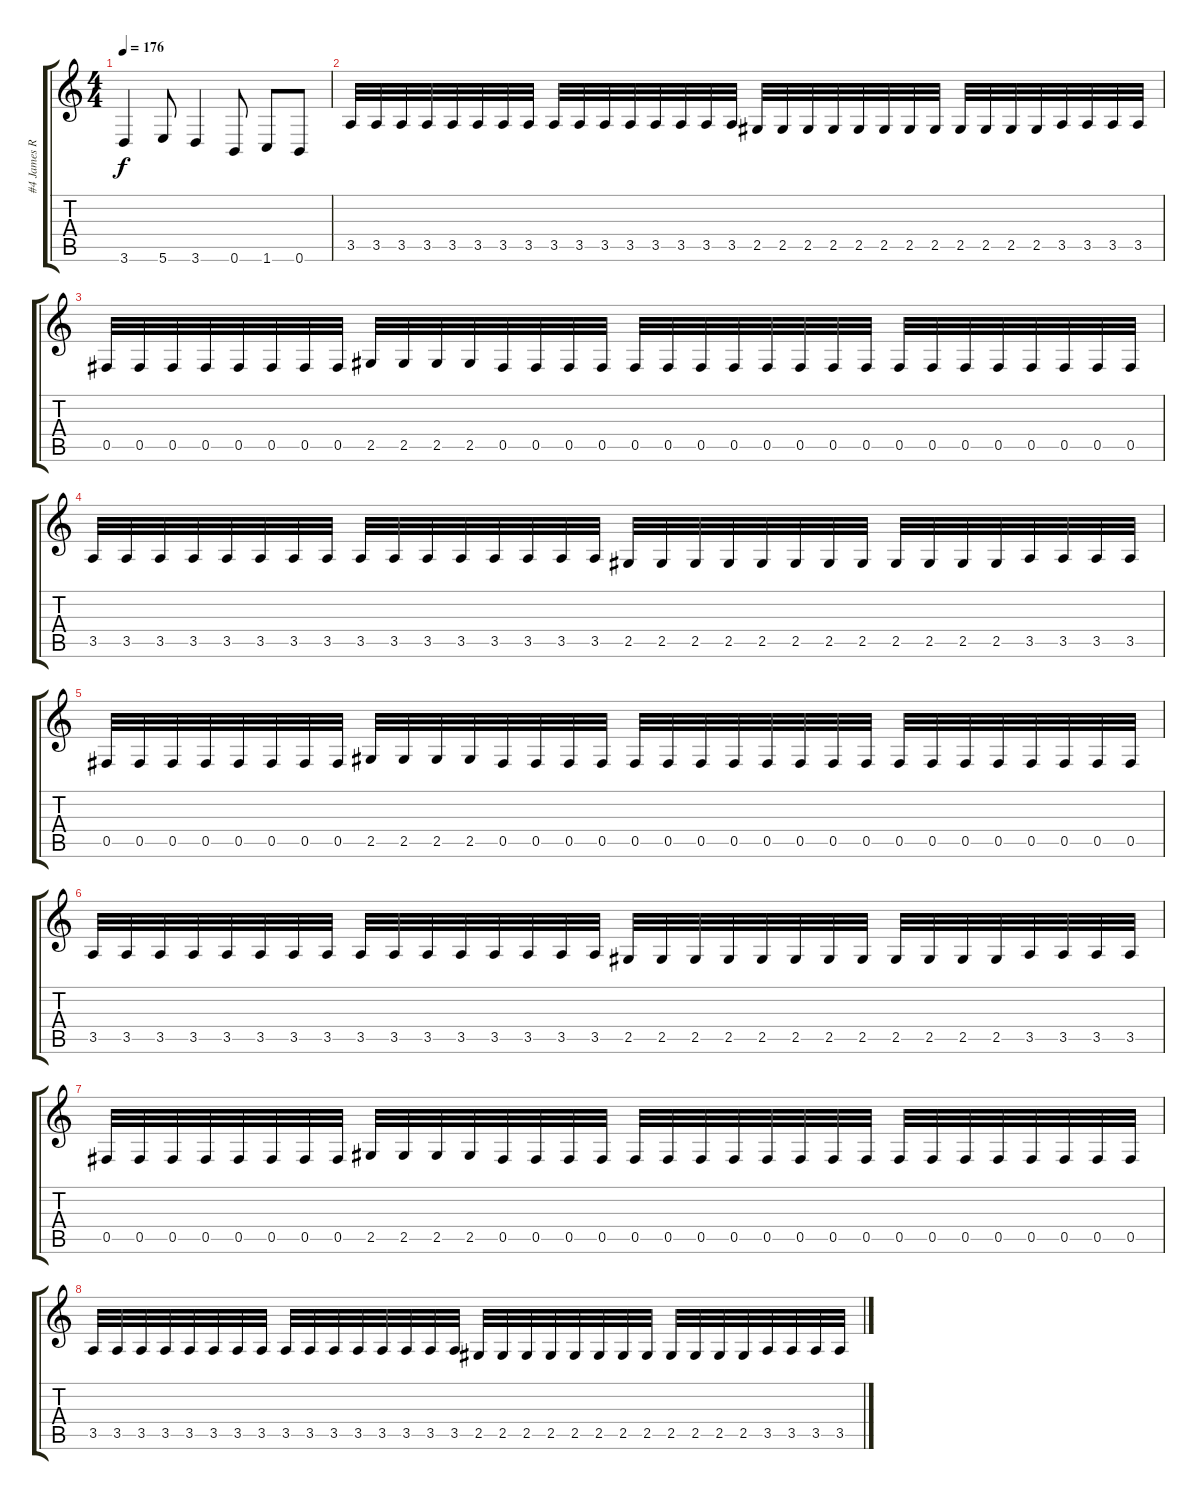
\track ("#4 James Root - 1nd Guitar (rythm) " "#4 James R") {instrument distortionguitar}
\staff {score tabs}
\tuning (Db4 Ab3 E3 B2 Gb2 B1) {hide}
\ts (4 4)
\tempo 176
\clef g2
\ks c
3.6.4{dy f} 5.6.8 3.6.4 0.6.8 1.6.8 0.6.8 |
3.5.32 3.5.32 3.5.32 3.5.32 3.5.32 3.5.32 3.5.32 3.5.32 3.5.32 3.5.32 3.5.32 3.5.32 3.5.32 3.5.32 3.5.32 3.5.32 2.5.32 2.5.32 2.5.32 2.5.32 2.5.32 2.5.32 2.5.32 2.5.32 2.5.32 2.5.32 2.5.32 2.5.32 3.5.32 3.5.32 3.5.32 3.5.32 |
0.5.32 0.5.32 0.5.32 0.5.32 0.5.32 0.5.32 0.5.32 0.5.32 2.5.32 2.5.32 2.5.32 2.5.32 0.5.32 0.5.32 0.5.32 0.5.32 0.5.32 0.5.32 0.5.32 0.5.32 0.5.32 0.5.32 0.5.32 0.5.32 0.5.32 0.5.32 0.5.32 0.5.32 0.5.32 0.5.32 0.5.32 0.5.32 |
3.5.32 3.5.32 3.5.32 3.5.32 3.5.32 3.5.32 3.5.32 3.5.32 3.5.32 3.5.32 3.5.32 3.5.32 3.5.32 3.5.32 3.5.32 3.5.32 2.5.32 2.5.32 2.5.32 2.5.32 2.5.32 2.5.32 2.5.32 2.5.32 2.5.32 2.5.32 2.5.32 2.5.32 3.5.32 3.5.32 3.5.32 3.5.32 |
0.5.32 0.5.32 0.5.32 0.5.32 0.5.32 0.5.32 0.5.32 0.5.32 2.5.32 2.5.32 2.5.32 2.5.32 0.5.32 0.5.32 0.5.32 0.5.32 0.5.32 0.5.32 0.5.32 0.5.32 0.5.32 0.5.32 0.5.32 0.5.32 0.5.32 0.5.32 0.5.32 0.5.32 0.5.32 0.5.32 0.5.32 0.5.32 |
3.5.32 3.5.32 3.5.32 3.5.32 3.5.32 3.5.32 3.5.32 3.5.32 3.5.32 3.5.32 3.5.32 3.5.32 3.5.32 3.5.32 3.5.32 3.5.32 2.5.32 2.5.32 2.5.32 2.5.32 2.5.32 2.5.32 2.5.32 2.5.32 2.5.32 2.5.32 2.5.32 2.5.32 3.5.32 3.5.32 3.5.32 3.5.32 |
0.5.32 0.5.32 0.5.32 0.5.32 0.5.32 0.5.32 0.5.32 0.5.32 2.5.32 2.5.32 2.5.32 2.5.32 0.5.32 0.5.32 0.5.32 0.5.32 0.5.32 0.5.32 0.5.32 0.5.32 0.5.32 0.5.32 0.5.32 0.5.32 0.5.32 0.5.32 0.5.32 0.5.32 0.5.32 0.5.32 0.5.32 0.5.32 |
3.5.32 3.5.32 3.5.32 3.5.32 3.5.32 3.5.32 3.5.32 3.5.32 3.5.32 3.5.32 3.5.32 3.5.32 3.5.32 3.5.32 3.5.32 3.5.32 2.5.32 2.5.32 2.5.32 2.5.32 2.5.32 2.5.32 2.5.32 2.5.32 2.5.32 2.5.32 2.5.32 2.5.32 3.5.32 3.5.32 3.5.32 3.5.32
